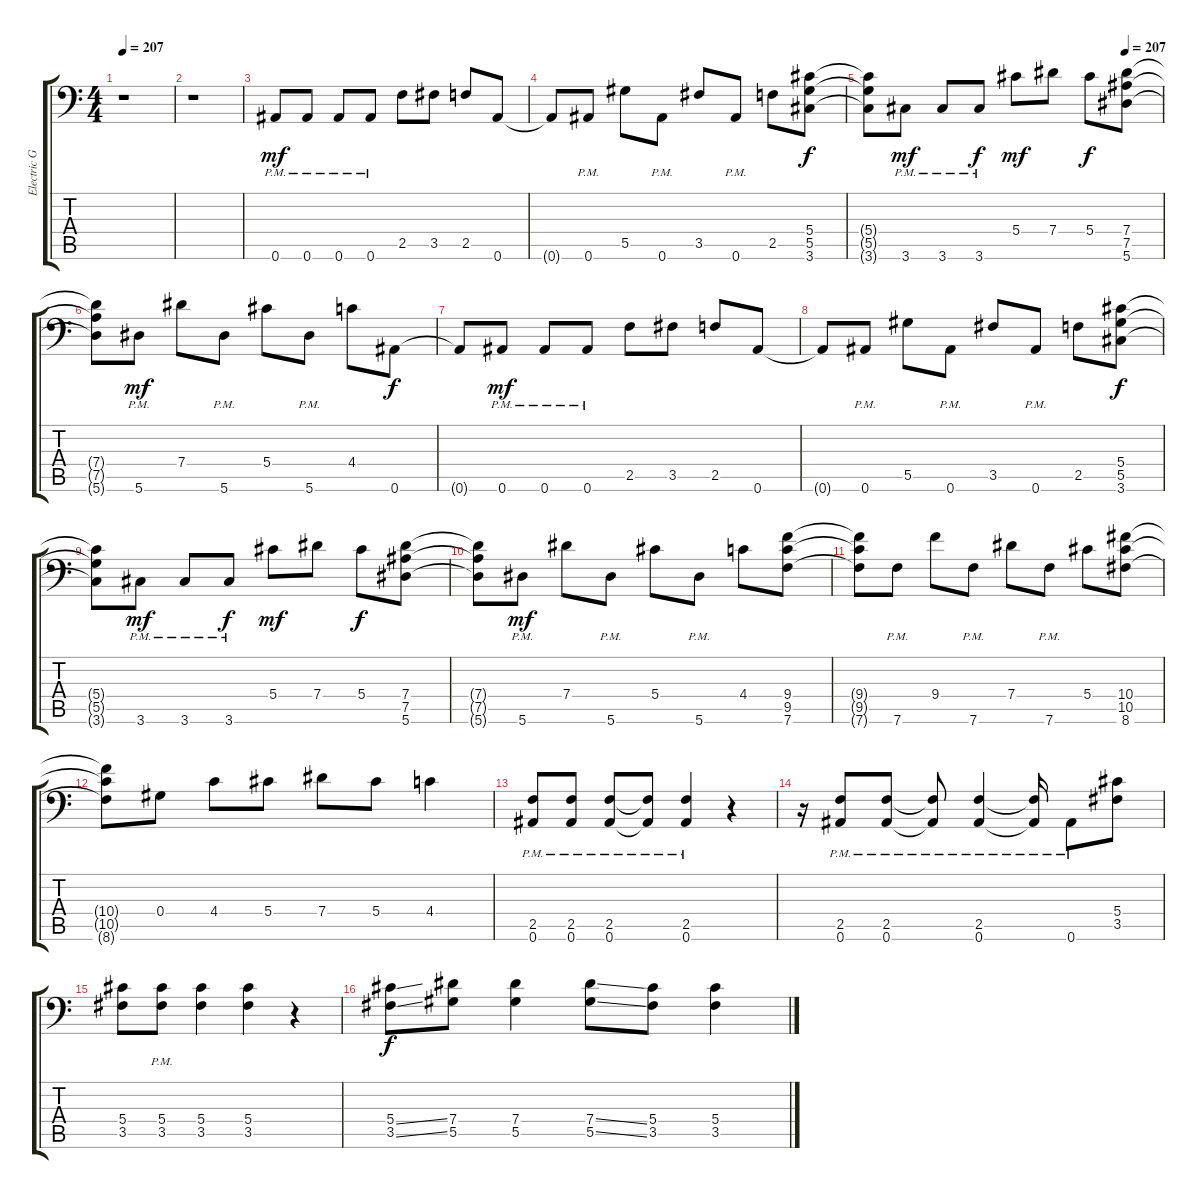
\track ("Electric Guitar 1" "Electric G") {instrument distortionguitar}
\staff {score tabs}
\tuning (Bb3 F3 Db3 Ab2 Eb2 Bb1) {hide}
\ts (4 4)
\tempo 207
\clef f4
\ks c
r.1{dy mf instrument distortionguitar} |
r.1 |
0.6{pm}.8 0.6{pm}.8 0.6{pm}.8 0.6{pm}.8 2.5.8 3.5.8 2.5.8 0.6.8 |
0.6{t}.8 0.6{pm}.8 5.5.8 0.6{pm}.8 3.5.8 0.6{pm}.8 2.5.8 (5.4 5.5 3.6).8{dy f} |
\tempo (207 0.875)
(5.4{t} 5.5{t} 3.6{t}).8 3.6{pm}.8{dy mf} 3.6{pm}.8 3.6{pm}.8{dy f} 5.4.8{dy mf} 7.4.8 5.4.8{dy f} (7.4 7.5 5.6).8 |
(7.4{t} 7.5{t} 5.6{t}).8 5.6{pm}.8{dy mf} 7.4.8 5.6{pm}.8 5.4.8 5.6{pm}.8 4.4.8 0.6.8{dy f} |
0.6{t}.8 0.6{pm}.8{dy mf} 0.6{pm}.8 0.6{pm}.8 2.5.8 3.5.8 2.5.8 0.6.8 |
0.6{t}.8 0.6{pm}.8 5.5.8 0.6{pm}.8 3.5.8 0.6{pm}.8 2.5.8 (5.4 5.5 3.6).8{dy f} |
(5.4{t} 5.5{t} 3.6{t}).8 3.6{pm}.8{dy mf} 3.6{pm}.8 3.6{pm}.8{dy f} 5.4.8{dy mf} 7.4.8 5.4.8{dy f} (7.4 7.5 5.6).8 |
(7.4{t} 7.5{t} 5.6{t}).8 5.6{pm}.8{dy mf} 7.4.8 5.6{pm}.8 5.4.8 5.6{pm}.8 4.4.8 (9.4 9.5 7.6).8 |
(9.4{t} 9.5{t} 7.6{t}).8 7.6{pm}.8 9.4.8 7.6{pm}.8 7.4.8 7.6{pm}.8 5.4.8 (10.4 10.5 8.6).8 |
(10.4{t} 10.5{t} 8.6{t}).8 0.4.8 4.4.8 5.4.8 7.4.8 5.4.8 4.4.4 |
(2.5{pm} 0.6{pm}).8 (2.5{pm} 0.6{pm}).8 (2.5{pm} 0.6{pm}).8 (2.5{pm t} 0.6{pm t}).8 (2.5{pm} 0.6).4 r.4 |
r.16 (2.5{pm} 0.6{pm}).8 (2.5{pm} 0.6{pm}).8 (2.5{pm t} 0.6{pm t}).8 (2.5{pm} 0.6{pm}).4 (2.5{pm t} 0.6{pm t}).16 0.6{pm}.8 (5.4 3.5).8 |
(5.4 3.5).8 (5.4 3.5{pm}).8 (5.4 3.5).4 (5.4 3.5).4 r.4 |
(5.4{ss} 3.5{ss}).8{dy f} (7.4 5.5).8 (7.4 5.5).4 (7.4{ss} 5.5{ss}).8 (5.4 3.5).8 (5.4 3.5).4
